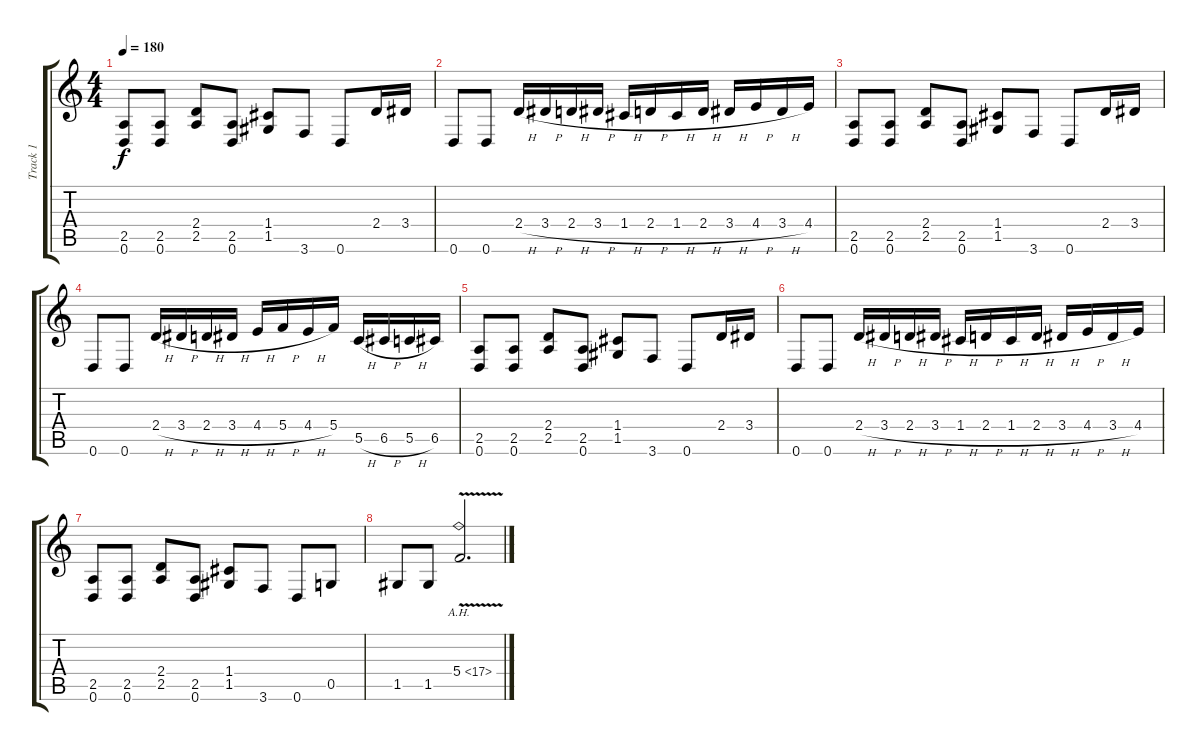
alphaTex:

\track ("Track 1" "Track 1") {instrument distortionguitar}
\staff {score tabs}
\tuning (D4 A3 F3 C3 G2 D2) {hide}
\ts (4 4)
\tempo 180
\clef g2
\ks c
(2.5 0.6).8{dy f} (2.5 0.6).8 (2.4 2.5).8 (2.5 0.6).8 (1.4 1.5).8 3.6.8 0.6.8 2.4.16 3.4.16 |
0.6.8 0.6.8 2.4{h}.16 3.4{h}.16 2.4{h}.16 3.4{h}.16 1.4{h}.16 2.4{h}.16 1.4{h}.16 2.4{h}.16 3.4{h}.16 4.4{h}.16 3.4{h}.16 4.4.16 |
(2.5 0.6).8 (2.5 0.6).8 (2.4 2.5).8 (2.5 0.6).8 (1.4 1.5).8 3.6.8 0.6.8 2.4.16 3.4.16 |
0.6.8 0.6.8 2.4{h}.16 3.4{h}.16 2.4{h}.16 3.4{h}.16 4.4{h}.16 5.4{h}.16 4.4{h}.16 5.4.16 5.5{h}.16 6.5{h}.16 5.5{h}.16 6.5.16 |
(2.5 0.6).8 (2.5 0.6).8 (2.4 2.5).8 (2.5 0.6).8 (1.4 1.5).8 3.6.8 0.6.8 2.4.16 3.4.16 |
0.6.8 0.6.8 2.4{h}.16 3.4{h}.16 2.4{h}.16 3.4{h}.16 1.4{h}.16 2.4{h}.16 1.4{h}.16 2.4{h}.16 3.4{h}.16 4.4{h}.16 3.4{h}.16 4.4.16 |
(2.5 0.6).8 (2.5 0.6).8 (2.4 2.5).8 (2.5 0.6).8 (1.4 1.5).8 3.6.8 0.6.8 0.5.8 |
1.5.8 1.5.8 5.4{ah 12 v}.2{d}
